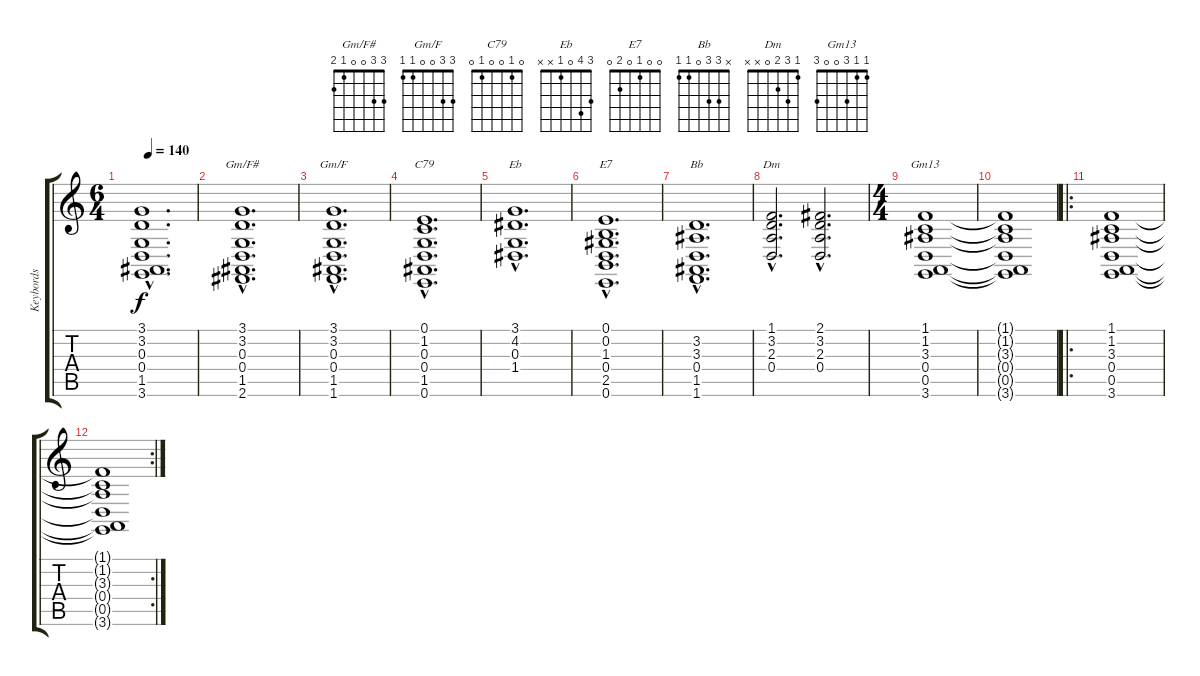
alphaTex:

\track ("Keybords" "Keybords") {instrument drawbarorgan}
\staff {score tabs}
\tuning (E4 B3 G3 D3 A2 E2) {hide}
\chord ("Gm/F#" 3 3 0 0 1 2)
\chord ("Gm/F" 3 3 0 0 1 1)
\chord ("C79" 0 1 0 0 1 0)
\chord ("Eb" 3 4 0 1 x x)
\chord ("E7" 0 0 1 0 2 0)
\chord ("Bb" x 3 3 0 1 1)
\chord ("Dm" 1 3 2 0 x x)
\chord ("Gm13" 1 1 3 0 0 3)
\ts (6 4)
\tempo 140
\clef g2
\ks c
(3.1{hac} 3.2{hac} 0.3{hac} 0.4{hac} 1.5{hac} 3.6{hac}).1{d dy f} |
(3.1{hac} 3.2{hac} 0.3{hac} 0.4{hac} 1.5{hac} 2.6{hac}).1{d ch "Gm/F#"} |
(3.1{hac} 3.2{hac} 0.3{hac} 0.4{hac} 1.5{hac} 1.6{hac}).1{d ch "Gm/F"} |
(0.1{hac} 1.2{hac} 0.3{hac} 0.4{hac} 1.5{hac} 0.6{hac}).1{d ch "C79"} |
(3.1{hac} 4.2{hac} 0.3{hac} 1.4{hac}).1{d ch "Eb"} |
(0.1{hac} 0.2{hac} 1.3{hac} 0.4{hac} 2.5{hac} 0.6{hac}).1{d ch "E7"} |
(3.2{hac} 3.3{hac} 0.4{hac} 1.5{hac} 1.6{hac}).1{d ch "Bb"} |
(1.1{hac} 3.2 2.3{hac} 0.4{hac}).2{d ch "Dm"} (2.1{hac} 3.2{hac} 2.3{hac} 0.4{hac}).2{d} |
\ts (4 4)
(1.1 1.2 3.3 0.4 0.5 3.6).1{ch "Gm13"} |
(1.1{t} 1.2{t} 3.3{t} 0.4{t} 0.5{t} 3.6{t}).1 |
\ro
(1.1 1.2 3.3 0.4 0.5 3.6).1 |
\rc 2
(1.1{t} 1.2{t} 3.3{t} 0.4{t} 0.5{t} 3.6{t}).1
